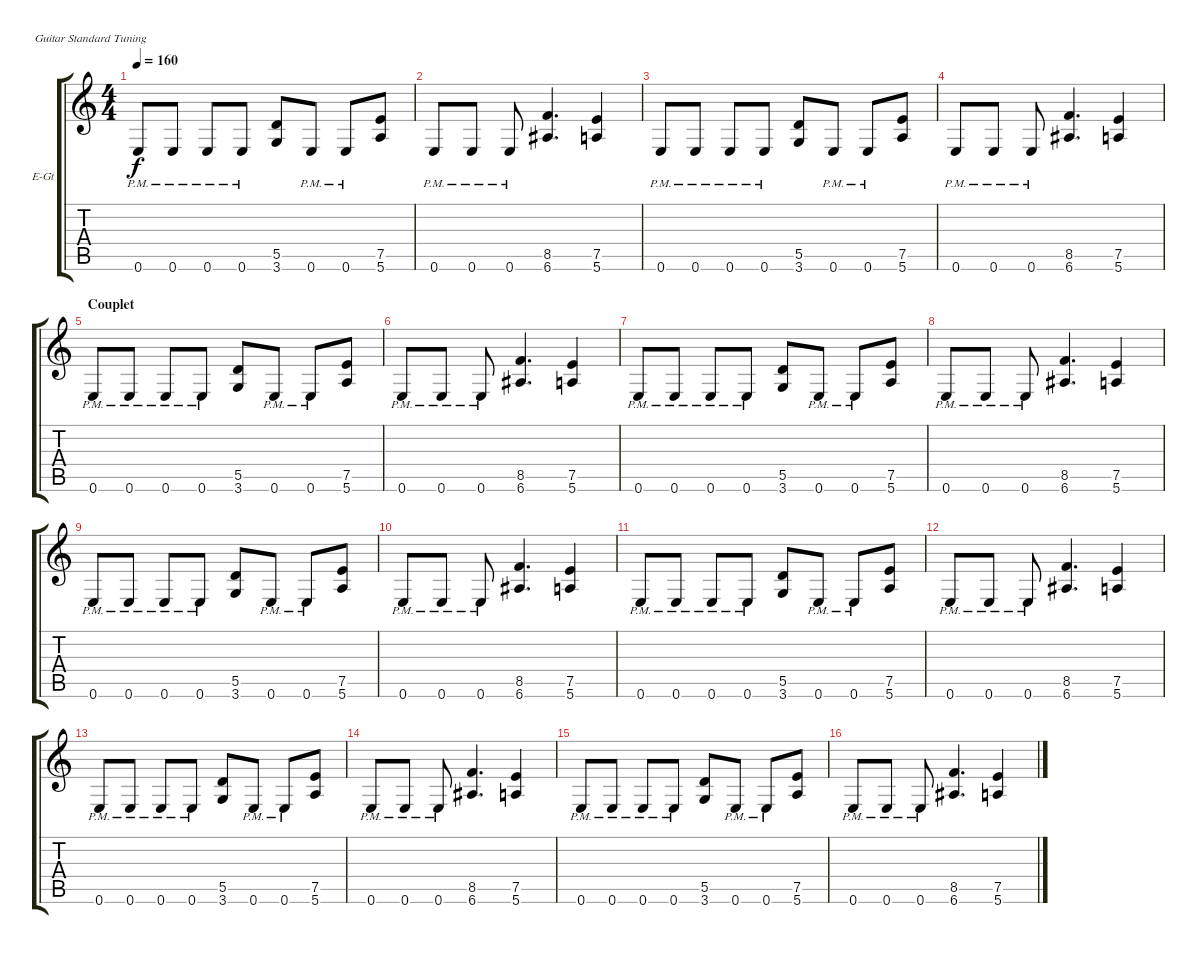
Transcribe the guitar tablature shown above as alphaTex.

\bracketExtendMode groupsimilarinstruments
\firstSystemTrackNameOrientation horizontal
\otherSystemsTrackNameOrientation horizontal
\track ("Guitar 1" "E-Gt") {instrument distortionguitar}
\staff {score tabs}
\tuning (E4 B3 G3 D3 A2 E2)
\ts (4 4)
\tempo 160
\clef g2
\scale
0.333333
\ks c
0.6{pm}.8{dy f} 0.6{pm}.8 0.6{pm}.8 0.6{pm}.8 (5.5 3.6).8 0.6{pm}.8 0.6{pm}.8 (7.5 5.6).8 |
\scale
0.333333 0.6{pm}.8 0.6{pm}.8 0.6{pm}.8 (8.5 6.6).4{d} (7.5 5.6).4 |
\scale
0.333333 0.6{pm}.8 0.6{pm}.8 0.6{pm}.8 0.6{pm}.8 (5.5 3.6).8 0.6{pm}.8 0.6{pm}.8 (7.5 5.6).8 |
\scale
0.333333 0.6{pm}.8 0.6{pm}.8 0.6{pm}.8 (8.5 6.6).4{d} (7.5 5.6).4 |
\section ("" "Couplet")
\scale
0.333333 0.6{pm}.8 0.6{pm}.8 0.6{pm}.8 0.6{pm}.8 (5.5 3.6).8 0.6{pm}.8 0.6{pm}.8 (7.5 5.6).8 |
\scale
0.333333 0.6{pm}.8 0.6{pm}.8 0.6{pm}.8 (8.5 6.6).4{d} (7.5 5.6).4 |
\scale
0.333333 0.6{pm}.8 0.6{pm}.8 0.6{pm}.8 0.6{pm}.8 (5.5 3.6).8 0.6{pm}.8 0.6{pm}.8 (7.5 5.6).8 |
\scale
0.333333 0.6{pm}.8 0.6{pm}.8 0.6{pm}.8 (8.5 6.6).4{d} (7.5 5.6).4 |
\scale
0.333333 0.6{pm}.8 0.6{pm}.8 0.6{pm}.8 0.6{pm}.8 (5.5 3.6).8 0.6{pm}.8 0.6{pm}.8 (7.5 5.6).8 |
\scale
0.333333 0.6{pm}.8 0.6{pm}.8 0.6{pm}.8 (8.5 6.6).4{d} (7.5 5.6).4 |
\scale
0.333333 0.6{pm}.8 0.6{pm}.8 0.6{pm}.8 0.6{pm}.8 (5.5 3.6).8 0.6{pm}.8 0.6{pm}.8 (7.5 5.6).8 |
\scale
0.333333 0.6{pm}.8 0.6{pm}.8 0.6{pm}.8 (8.5 6.6).4{d} (7.5 5.6).4 |
\scale
0.333333 0.6{pm}.8 0.6{pm}.8 0.6{pm}.8 0.6{pm}.8 (5.5 3.6).8 0.6{pm}.8 0.6{pm}.8 (7.5 5.6).8 |
\scale
0.333333 0.6{pm}.8 0.6{pm}.8 0.6{pm}.8 (8.5 6.6).4{d} (7.5 5.6).4 |
\scale
0.333333 0.6{pm}.8 0.6{pm}.8 0.6{pm}.8 0.6{pm}.8 (5.5 3.6).8 0.6{pm}.8 0.6{pm}.8 (7.5 5.6).8 |
\scale
0.333333 0.6{pm}.8 0.6{pm}.8 0.6{pm}.8 (8.5 6.6).4{d} (7.5 5.6).4
